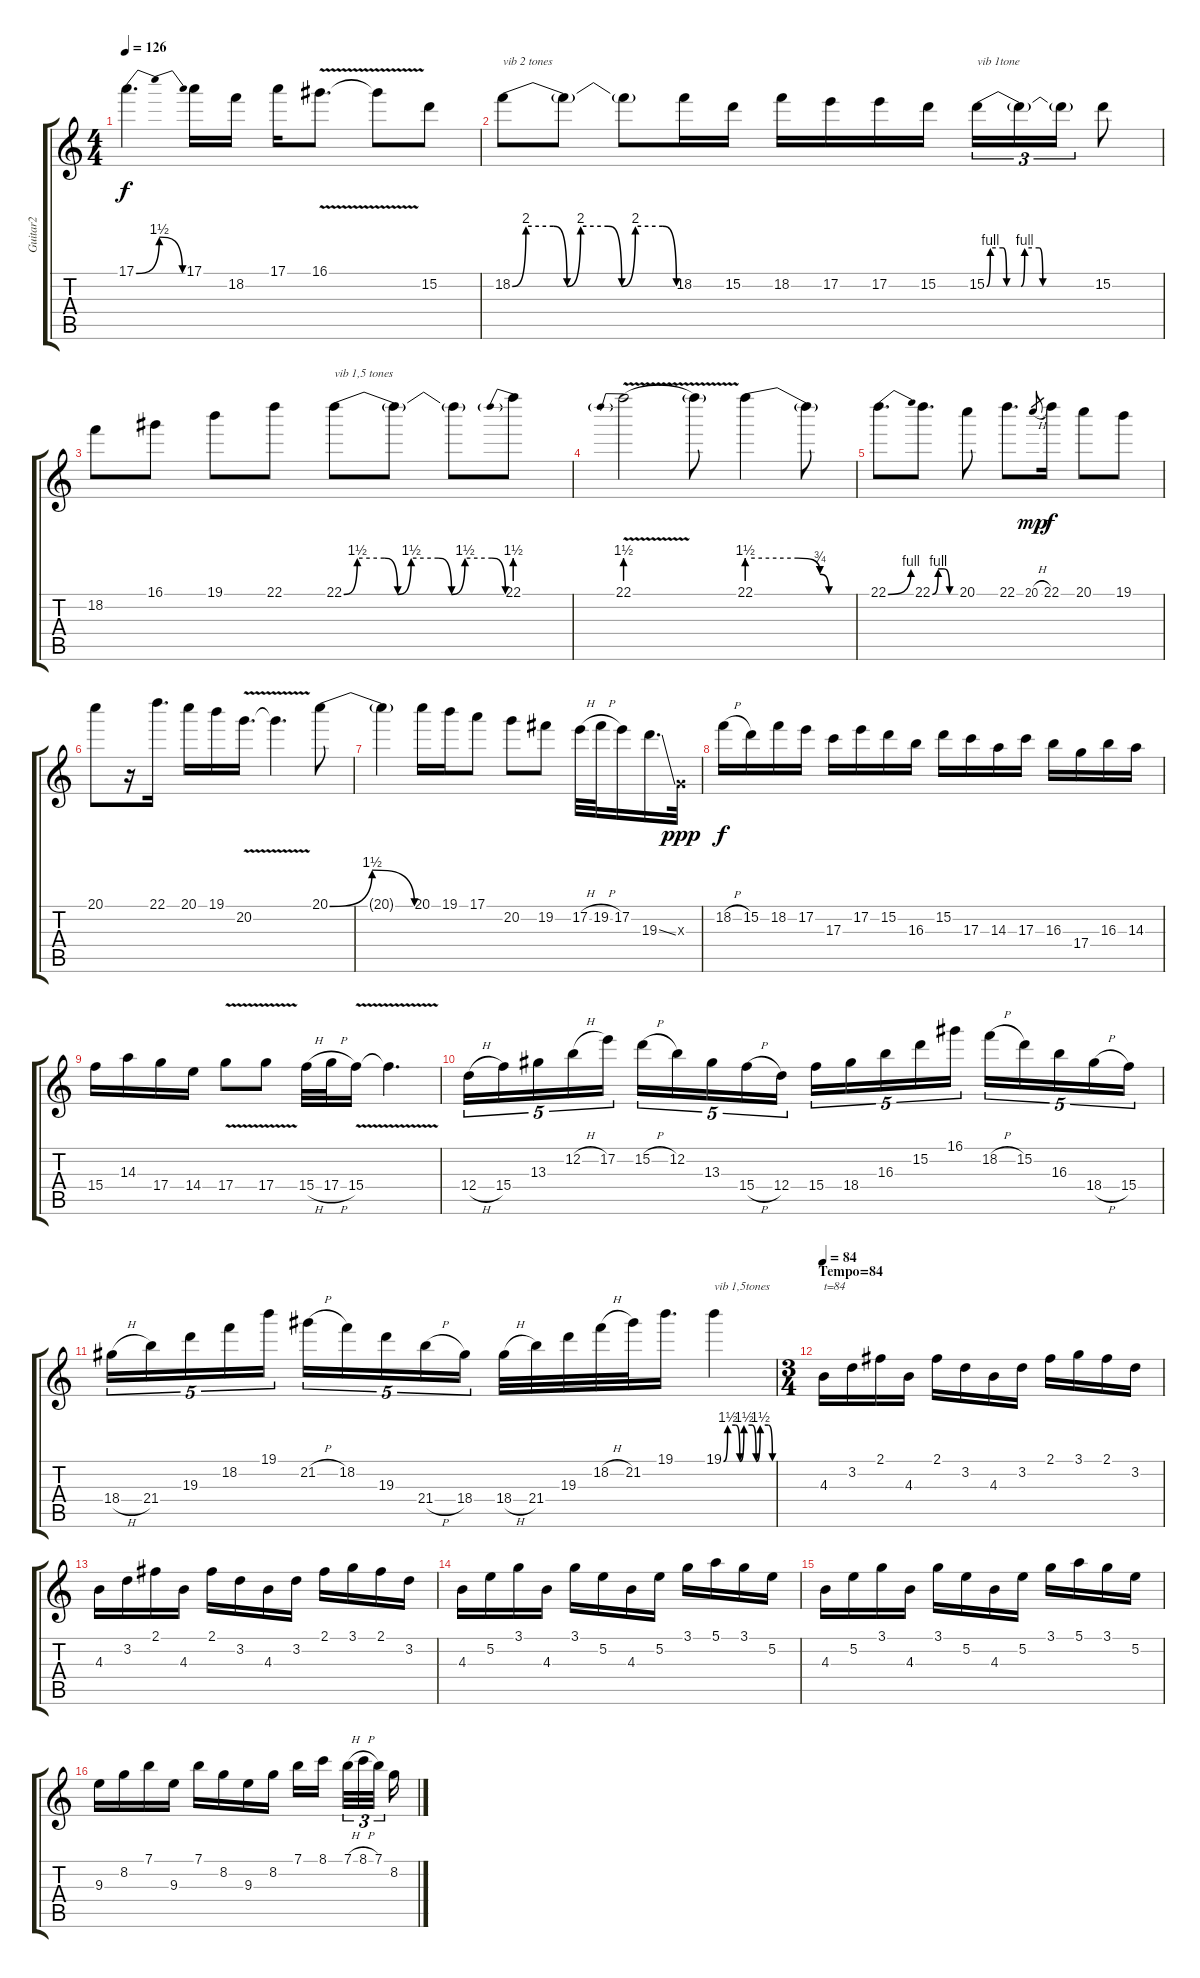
\track ("Guitar2" "Guitar2") {instrument distortionguitar}
\staff {score tabs}
\tuning (E4 B3 G3 D3 A2 E2) {hide}
\ts (4 4)
\tempo 126
\clef g2
\ks c
17.1{be (bendrelease 0 0 10 6 25 6 60 0)}.4{d dy f} 17.1.16 18.2.16 17.1.16 16.1{v}.8{d} 16.1{t}.8 15.2.8 |
18.2{be (custom 0 0 5 8 15 8 20 0 25 8 35 8 40 0 45 8 55 8 60 0)}.8{txt "vib 2 tones"} 18.2{t}.8 18.2{t}.8 18.2.16 15.2.16 18.2.16 17.2.16 17.2.16 15.2.16 15.2{be (custom 0 0 2 4 9 4 11 0 19 0 21 4 29 4 31 0 60 0)}.16{tu (3 2) txt "vib 1tone"} 15.2{t}.16{tu (3 2)} 15.2{t}.16{tu (3 2)} 15.2.8 |
18.2.8 16.1.8 19.1.8 22.1.8 22.1{be (custom 0 0 5 6 15 6 20 0 25 6 35 6 40 0 45 6 55 6 60 0)}.8{txt "vib 1,5 tones"} 22.1{t}.8 22.1{t}.8 22.1{be (prebend 0 6 60 6)}.8 |
22.1{be (prebend 0 6 60 6) v}.2 22.1{t}.8 22.1{be (custom 0 6 28 6 40 3 45 0 60 0)}.4 22.1{t}.8 |
22.1{be (bend 0 0 60 4)}.8{d} 22.1{be (custom 0 0 15 4 30 4 45 0 60 0)}.8{d} 20.1.8 22.1.8{d} 20.1{h}.8{gr dy mp} 22.1.16{dy f} 20.1.8 19.1.8 |
20.1.8 r.16 22.1.16{d} 20.1.16 19.1.16 20.2{v}.16{d} 20.2{t}.4{d} 20.1{be (bendrelease 0 0 10 6 25 6 60 0)}.8 |
20.1{t}.4 20.1.16 19.1.16 17.1.8 20.2.8 19.2.8 17.2{h}.32 19.2{h}.32 17.2.16 19.3{ss}.16{d} 0.3{x}.32{dy ppp} |
18.2{h}.16{dy f} 15.2.16 18.2.16 17.2.16 17.3.16 17.2.16 15.2.16 16.3.16 15.2.16 17.3.16 14.3.16 17.3.16 16.3.16 17.4.16 16.3.16 14.3.16 |
15.4.16 14.3.16 17.4.16 14.4.16 17.4{v}.8 17.4{v}.8 15.4{h}.32 17.4{h}.32 15.4{v}.16 15.4{t}.4{d} |
12.4{h}.16{tu (5 4)} 15.4.16{tu (5 4)} 13.3.16{tu (5 4)} 12.2{h}.16{tu (5 4)} 17.2.16{tu (5 4)} 15.2{h}.16{tu (5 4)} 12.2.16{tu (5 4)} 13.3.16{tu (5 4)} 15.4{h}.16{tu (5 4)} 12.4.16{tu (5 4)} 15.4.16{tu (5 4)} 18.4.16{tu (5 4)} 16.3.16{tu (5 4)} 15.2.16{tu (5 4)} 16.1.16{tu (5 4)} 18.2{h}.16{tu (5 4)} 15.2.16{tu (5 4)} 16.3.16{tu (5 4)} 18.4{h}.16{tu (5 4)} 15.4.16{tu (5 4)} |
18.4{h}.16{tu (5 4)} 21.4.16{tu (5 4)} 19.3.16{tu (5 4)} 18.2.16{tu (5 4)} 19.1.16{tu (5 4)} 21.2{h}.16{tu (5 4)} 18.2.16{tu (5 4)} 19.3.16{tu (5 4)} 21.4{h}.16{tu (5 4)} 18.4.16{tu (5 4)} 18.4{h}.32 21.4.32 19.3.32 18.2{h}.32 21.2.32 19.1.16{d} 19.1{be (custom 0 0 5 6 15 6 20 0 25 6 35 6 40 0 45 6 55 6 60 0)}.4{txt "vib 1,5tones"} |
\ts (3 4)
\section ("" "Tempo=84")
\tempo 84
4.3.16{txt "t=84"} 3.2.16 2.1.16 4.3.16 2.1.16 3.2.16 4.3.16 3.2.16 2.1.16 3.1.16 2.1.16 3.2.16 |
4.3.16 3.2.16 2.1.16 4.3.16 2.1.16 3.2.16 4.3.16 3.2.16 2.1.16 3.1.16 2.1.16 3.2.16 |
4.3.16 5.2.16 3.1.16 4.3.16 3.1.16 5.2.16 4.3.16 5.2.16 3.1.16 5.1.16 3.1.16 5.2.16 |
4.3.16 5.2.16 3.1.16 4.3.16 3.1.16 5.2.16 4.3.16 5.2.16 3.1.16 5.1.16 3.1.16 5.2.16 |
9.3.16 8.2.16 7.1.16 9.3.16 7.1.16 8.2.16 9.3.16 8.2.16 7.1.16 8.1.16 7.1{h}.32{tu (3 2)} 8.1{h}.32{tu (3 2)} 7.1.32{tu (3 2)} 8.2.16
